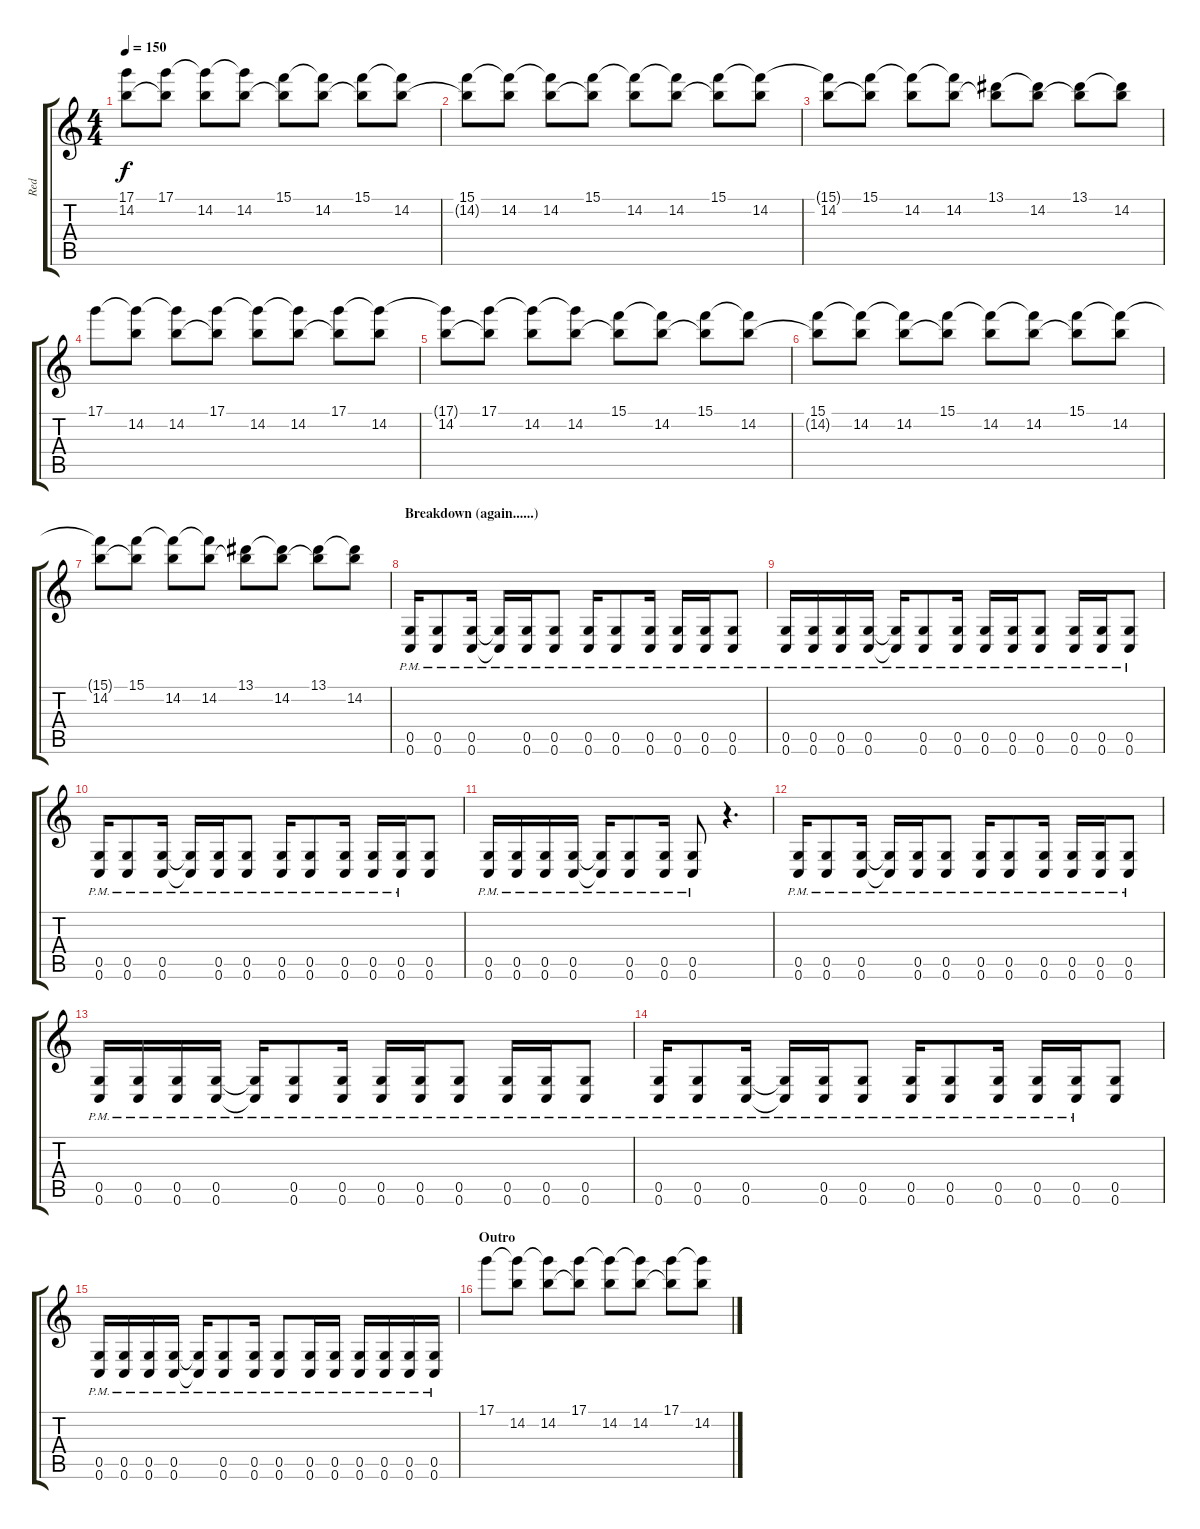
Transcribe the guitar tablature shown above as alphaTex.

\track ("Red" "Red") {instrument distortionguitar}
\staff {score tabs}
\tuning (D4 A3 F3 C3 G2 C2) {hide}
\ts (4 4)
\tempo 150
\clef g2
\ks c
(17.1{t} 14.2).8{dy f} (17.1 14.2{t}).8 (17.1{t} 14.2).8 (17.1{t} 14.2).8 (15.1 14.2{t}).8 (15.1{t} 14.2).8 (15.1 14.2{t}).8 (15.1{t} 14.2).8 |
(15.1 14.2{t}).8 (15.1{t} 14.2).8 (15.1{t} 14.2).8 (15.1 14.2{t}).8 (15.1{t} 14.2).8 (15.1{t} 14.2).8 (15.1 14.2{t}).8 (15.1{t} 14.2).8 |
(15.1{t} 14.2).8 (15.1 14.2{t}).8 (15.1{t} 14.2).8 (15.1{t} 14.2).8 (13.1 14.2{t}).8 (13.1{t} 14.2).8 (13.1 14.2{t}).8 (13.1{t} 14.2).8 |
17.1.8 (17.1{t} 14.2).8 (17.1{t} 14.2).8 (17.1 14.2{t}).8 (17.1{t} 14.2).8 (17.1{t} 14.2).8 (17.1 14.2{t}).8 (17.1{t} 14.2).8 |
(17.1{t} 14.2).8 (17.1 14.2{t}).8 (17.1{t} 14.2).8 (17.1{t} 14.2).8 (15.1 14.2{t}).8 (15.1{t} 14.2).8 (15.1 14.2{t}).8 (15.1{t} 14.2).8 |
(15.1 14.2{t}).8 (15.1{t} 14.2).8 (15.1{t} 14.2).8 (15.1 14.2{t}).8 (15.1{t} 14.2).8 (15.1{t} 14.2).8 (15.1 14.2{t}).8 (15.1{t} 14.2).8 |
(15.1{t} 14.2).8 (15.1 14.2{t}).8 (15.1{t} 14.2).8 (15.1{t} 14.2).8 (13.1 14.2{t}).8 (13.1{t} 14.2).8 (13.1 14.2{t}).8 (13.1{t} 14.2).8 |
\section ("" "Breakdown (again......)")
(0.5{pm} 0.6{pm}).16 (0.5{pm} 0.6{pm}).8 (0.5{pm} 0.6{pm}).16 (0.5{pm t} 0.6{pm t}).16 (0.5{pm} 0.6{pm}).16 (0.5{pm} 0.6{pm}).8 (0.5{pm} 0.6{pm}).16 (0.5{pm} 0.6{pm}).8 (0.5{pm} 0.6{pm}).16 (0.5{pm} 0.6{pm}).16 (0.5{pm} 0.6{pm}).16 (0.5{pm} 0.6{pm}).8 |
(0.5{pm} 0.6{pm}).16 (0.5{pm} 0.6{pm}).16 (0.5{pm} 0.6{pm}).16 (0.5{pm} 0.6{pm}).16 (0.5{pm t} 0.6{pm t}).16 (0.5{pm} 0.6{pm}).8 (0.5{pm} 0.6{pm}).16 (0.5{pm} 0.6{pm}).16 (0.5{pm} 0.6{pm}).16 (0.5{pm} 0.6{pm}).8 (0.5{pm} 0.6{pm}).16 (0.5{pm} 0.6{pm}).16 (0.5{pm} 0.6{pm}).8 |
(0.5{pm} 0.6{pm}).16 (0.5{pm} 0.6{pm}).8 (0.5{pm} 0.6{pm}).16 (0.5{pm t} 0.6{pm t}).16 (0.5{pm} 0.6{pm}).16 (0.5{pm} 0.6{pm}).8 (0.5{pm} 0.6{pm}).16 (0.5{pm} 0.6{pm}).8 (0.5{pm} 0.6{pm}).16 (0.5{pm} 0.6{pm}).16 (0.5{pm} 0.6{pm}).16 (0.5 0.6).8 |
(0.5{pm} 0.6{pm}).16 (0.5{pm} 0.6{pm}).16 (0.5{pm} 0.6{pm}).16 (0.5{pm} 0.6{pm}).16 (0.5{pm t} 0.6{pm t}).16 (0.5{pm} 0.6{pm}).8 (0.5{pm} 0.6{pm}).16 (0.5{pm} 0.6{pm}).8 r.4{d} |
(0.5{pm} 0.6{pm}).16 (0.5{pm} 0.6{pm}).8 (0.5{pm} 0.6{pm}).16 (0.5{pm t} 0.6{pm t}).16 (0.5{pm} 0.6{pm}).16 (0.5{pm} 0.6{pm}).8 (0.5{pm} 0.6{pm}).16 (0.5{pm} 0.6{pm}).8 (0.5{pm} 0.6{pm}).16 (0.5{pm} 0.6{pm}).16 (0.5{pm} 0.6{pm}).16 (0.5{pm} 0.6{pm}).8 |
(0.5{pm} 0.6{pm}).16 (0.5{pm} 0.6{pm}).16 (0.5{pm} 0.6{pm}).16 (0.5{pm} 0.6{pm}).16 (0.5{pm t} 0.6{pm t}).16 (0.5{pm} 0.6{pm}).8 (0.5{pm} 0.6{pm}).16 (0.5{pm} 0.6{pm}).16 (0.5{pm} 0.6{pm}).16 (0.5{pm} 0.6{pm}).8 (0.5{pm} 0.6{pm}).16 (0.5{pm} 0.6{pm}).16 (0.5{pm} 0.6{pm}).8 |
(0.5{pm} 0.6{pm}).16 (0.5{pm} 0.6{pm}).8 (0.5{pm} 0.6{pm}).16 (0.5{pm t} 0.6{pm t}).16 (0.5{pm} 0.6{pm}).16 (0.5{pm} 0.6{pm}).8 (0.5{pm} 0.6{pm}).16 (0.5{pm} 0.6{pm}).8 (0.5{pm} 0.6{pm}).16 (0.5{pm} 0.6{pm}).16 (0.5{pm} 0.6{pm}).16 (0.5 0.6).8 |
(0.5{pm} 0.6{pm}).16 (0.5{pm} 0.6{pm}).16 (0.5{pm} 0.6{pm}).16 (0.5{pm} 0.6{pm}).16 (0.5{pm t} 0.6{pm t}).16 (0.5{pm} 0.6{pm}).8 (0.5{pm} 0.6{pm}).16 (0.5{pm} 0.6{pm}).8 (0.5{pm} 0.6{pm}).16 (0.5{pm} 0.6{pm}).16 (0.5{pm} 0.6{pm}).16 (0.5{pm} 0.6{pm}).16 (0.5{pm} 0.6{pm}).16 (0.5{pm} 0.6{pm}).16 |
\section ("" "Outro")
17.1.8 (17.1{t} 14.2).8 (17.1{t} 14.2).8 (17.1 14.2{t}).8 (17.1{t} 14.2).8 (17.1{t} 14.2).8 (17.1 14.2{t}).8 (17.1{t} 14.2).8
